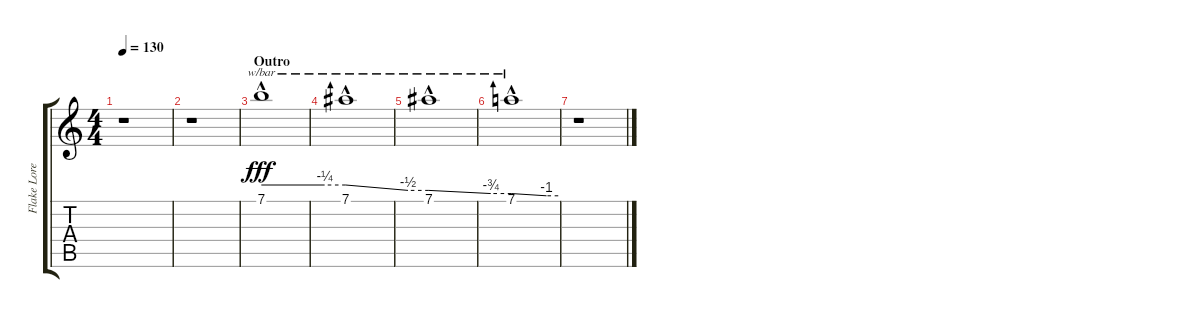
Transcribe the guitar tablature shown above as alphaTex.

\track ("Flake Lorenz" "Flake Lore") {instrument overdrivenguitar}
\staff {score tabs}
\tuning (E4 B3 G3 D3 A2 E2) {hide}
\ts (4 4)
\tempo 130
\clef g2
\ks c
r.1{dy fff} |
r.1 |
\section ("" "Outro")
7.1{hac}.1{tbe (custom default 0 0 45 -1 60 -1)} |
7.1{hac}.1{tbe (custom default 0 -1 45 -2 60 -2)} |
7.1{hac}.1{tbe (custom default 0 -2 45 -3 60 -3)} |
7.1{hac}.1{tbe (custom default 0 -3 45 -4 60 -4)} |
r.1
